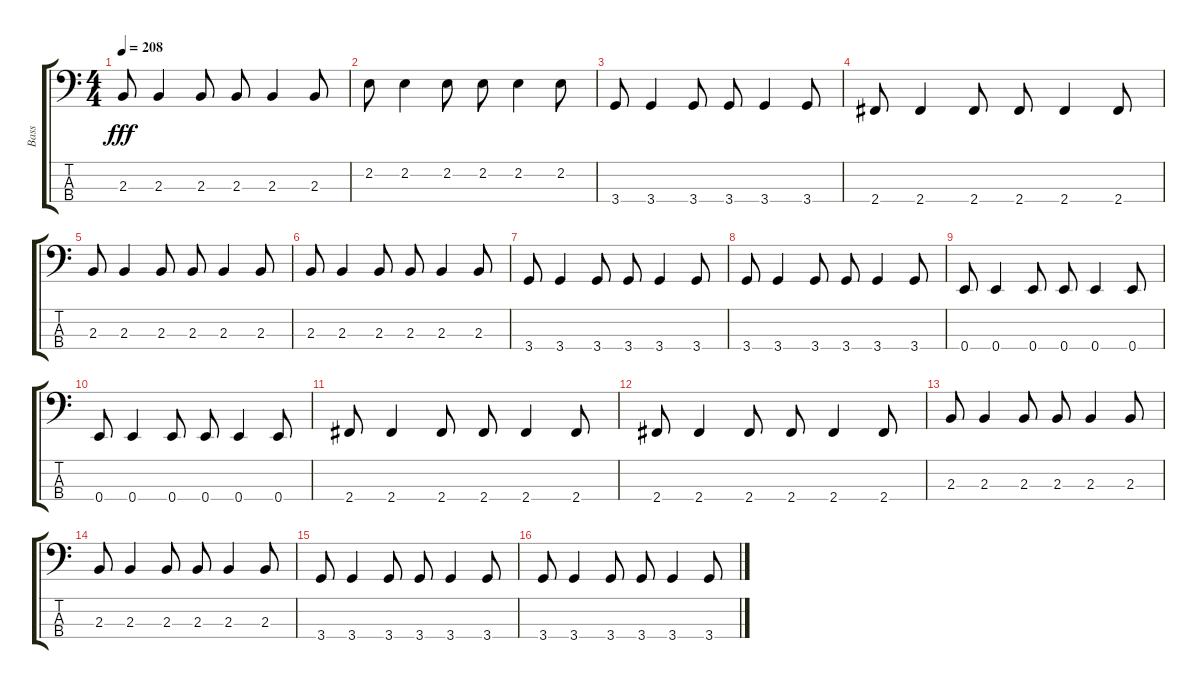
\track ("Bass" "Bass") {instrument electricbassfinger}
\staff {score tabs}
\tuning (G2 D2 A1 E1) {hide}
\ts (4 4)
\tempo 208
\clef f4
\ks c
2.3.8{dy fff} 2.3.4 2.3.8 2.3.8 2.3.4 2.3.8 |
2.2.8 2.2.4 2.2.8 2.2.8 2.2.4 2.2.8 |
3.4.8 3.4.4 3.4.8 3.4.8 3.4.4 3.4.8 |
2.4.8 2.4.4 2.4.8 2.4.8 2.4.4 2.4.8 |
2.3.8 2.3.4 2.3.8 2.3.8 2.3.4 2.3.8 |
2.3.8 2.3.4 2.3.8 2.3.8 2.3.4 2.3.8 |
3.4.8 3.4.4 3.4.8 3.4.8 3.4.4 3.4.8 |
3.4.8 3.4.4 3.4.8 3.4.8 3.4.4 3.4.8 |
0.4.8 0.4.4 0.4.8 0.4.8 0.4.4 0.4.8 |
0.4.8 0.4.4 0.4.8 0.4.8 0.4.4 0.4.8 |
2.4.8 2.4.4 2.4.8 2.4.8 2.4.4 2.4.8 |
2.4.8 2.4.4 2.4.8 2.4.8 2.4.4 2.4.8 |
2.3.8 2.3.4 2.3.8 2.3.8 2.3.4 2.3.8 |
2.3.8 2.3.4 2.3.8 2.3.8 2.3.4 2.3.8 |
3.4.8 3.4.4 3.4.8 3.4.8 3.4.4 3.4.8 |
3.4.8 3.4.4 3.4.8 3.4.8 3.4.4 3.4.8
